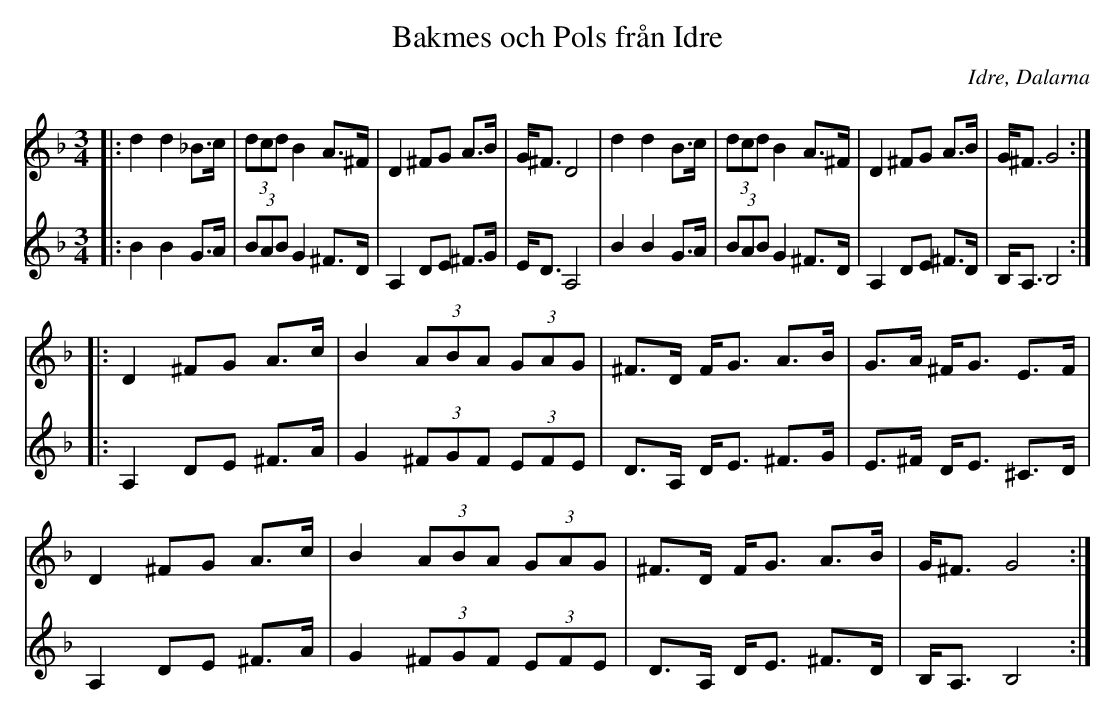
X:1
T: Bakmes och Pols från Idre
O: Idre, Dalarna
M: 3/4
L: 1/8
K: Gdor
V:1
|: d2 d2 _B>c | (3dcd B2 A>^F | D2 ^FG A>B | G<^F D4 | d2 d2 B>c | (3:2 dcd B2 A>^F | D2 ^FG A>B | G<^F G4 :|
|: D2 ^FG A>c | B2 (3:2 ABA (3:2 GAG | ^F>D F<G A>B | G>A ^F<G E>F |
D2 ^FG A>c | B2 (3:2 ABA (3:2 GAG | ^F>D F<G A>B | G<^F G4 :|]
V:2
|: B2 B2 G>A | (3:2 BAB G2 ^F>D | A,2 DE ^F>G | E<D A,4 | B2 B2 G>A | (3:2 BAB G2 ^F>D | A,2 DE ^F>D | B,<A, B,4 :|
|: A,2 DE ^F>A | G2 (3:2 ^FGF (3:2 EFE | D>A, D<E ^F>G |E>^F D<E ^C>D |
A,2 DE ^F>A | G2 (3:2 ^FGF (3:2 EFE | D>A, D<E ^F>D | B,<A, B,4 :|]
